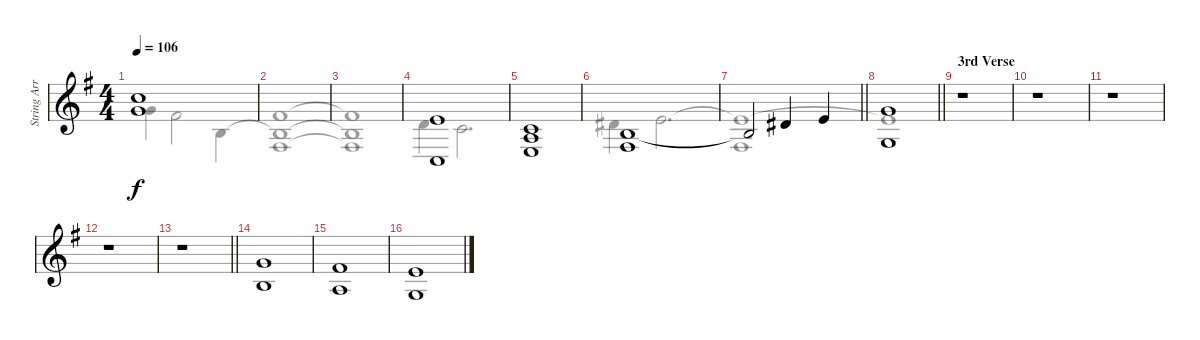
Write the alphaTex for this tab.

\track ("String Arrangement (middle)" "String Arr") {instrument stringensemble1}
\staff {score}
\tuning (E4 B3 G3 D3 A2 E2 B1) {hide}
\voice
\ts (4 4)
\tempo 106
\clef g2
\ks eminor
(8.1 8.2).1{dy f} |
|
|
(5.2 8.6).1 |
(5.3 7.4 12.6).1 |
(4.3 14.6).1 |
\barLineRight lightlight
4.3{t}.2 4.2.4 5.2.4 |
\barLineRight lightlight
(3.1 15.6).1 |
\section ("" "3rd Verse")
r.1 |
r.1 |
r.1 |
r.1 |
\barLineRight lightlight
r.1 |
(8.2 9.4).1 |
(7.2 7.4).1 |
(5.2 5.4).1
\voice
\clef g2
\ottava regular
\simile none
\ks eminor
12.3{t}.4{dy f} 11.3.2 9.4.4 |
(7.2 9.4{t} 9.5).1 |
(7.2{t} 9.4{t} 9.5{t}).1 |
12.4.4 10.4.2{d} |
|
13.4.4 14.4.2{d} |
\barLineRight lightlight
(14.4{t} 14.6).1 |
\barLineRight lightlight
14.4{t}.1 |
|
|
|
|
\barLineRight lightlight
|
|
|
